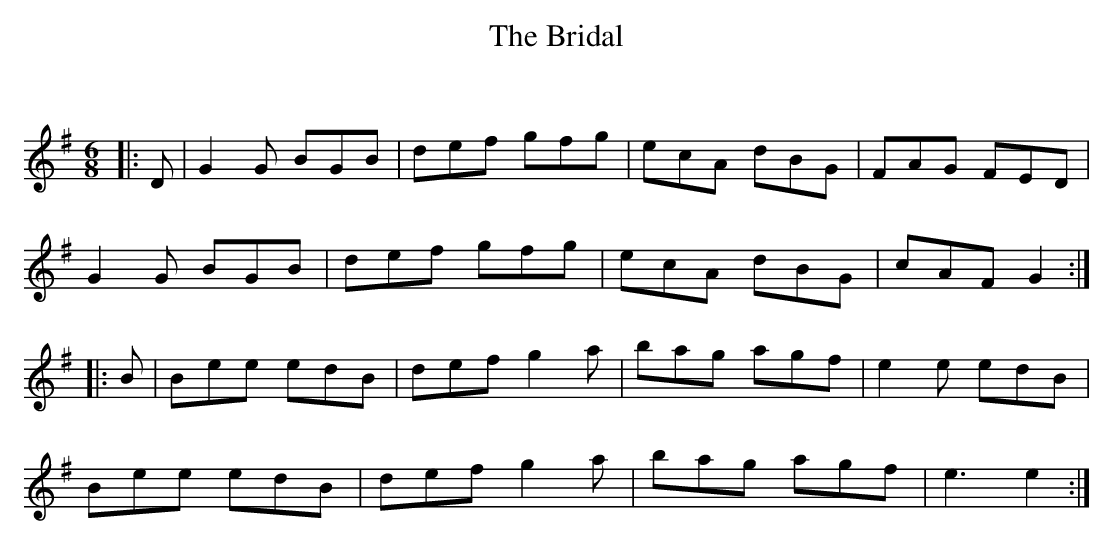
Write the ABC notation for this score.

X:1
T: The Bridal
C:
Q:180
K:G
M:6/8
L:1/16
|:D2|G4G2 B2G2B2|d2e2f2 g2f2g2|e2c2A2 d2B2G2|F2A2G2 F2E2D2|
G4G2 B2G2B2|d2e2f2 g2f2g2|e2c2A2 d2B2G2|c2A2F2 G4:|
|:B2|B2e2e2 e2d2B2|d2e2f2 g4a2|b2a2g2 a2g2f2|e4e2 e2d2B2|
B2e2e2 e2d2B2|d2e2f2 g4a2|b2a2g2 a2g2f2|e6 e4:|
